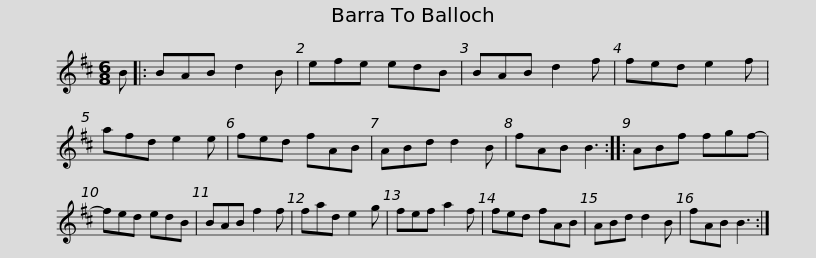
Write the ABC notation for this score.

X:1
L:1/8
M:6/8
I:linebreak $
K:D
V:1 treble
V:1
 B |: BAB d2 B | efe edB | BAB d2 f | fed e2 f | %5
 afd e2 e | fed fAB | ABd d2 B |$ fAB B3 :: ABf fgf- | %10
 fed edB | BAB f2 f | fad e2 g | fef a2 f | fed fAB | %15
 ABd d2 B |$ fAB B3 :| %17
